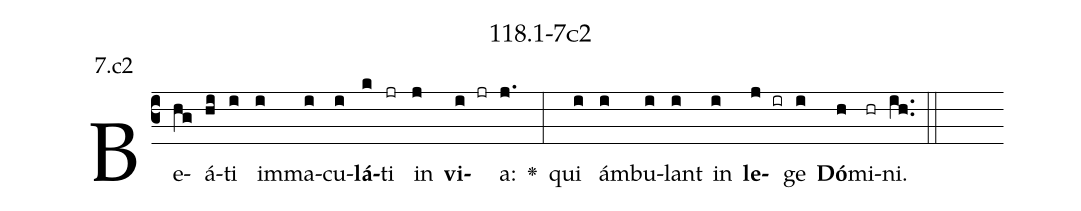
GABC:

name: 118.1-7c2;
annotation: 7.c2;
%%
(c3)Be(hg)á(hi)ti(i) im(i)ma(i)cu(i)<b>lá</b>(k)ti(jr) in(j) <b>vi</b>(i jr)a:(j.) <v>\greheightstar</v>(:) qui(i) ám(i)bu(i)lant(i) in(i) <b>le</b>(j ir)ge(i) <b>Dó</b>(h)mi(hr)ni.(ih..) (::)


%E(i) u(i) o(j) u(i) a(h) e.(ih..) (::)
